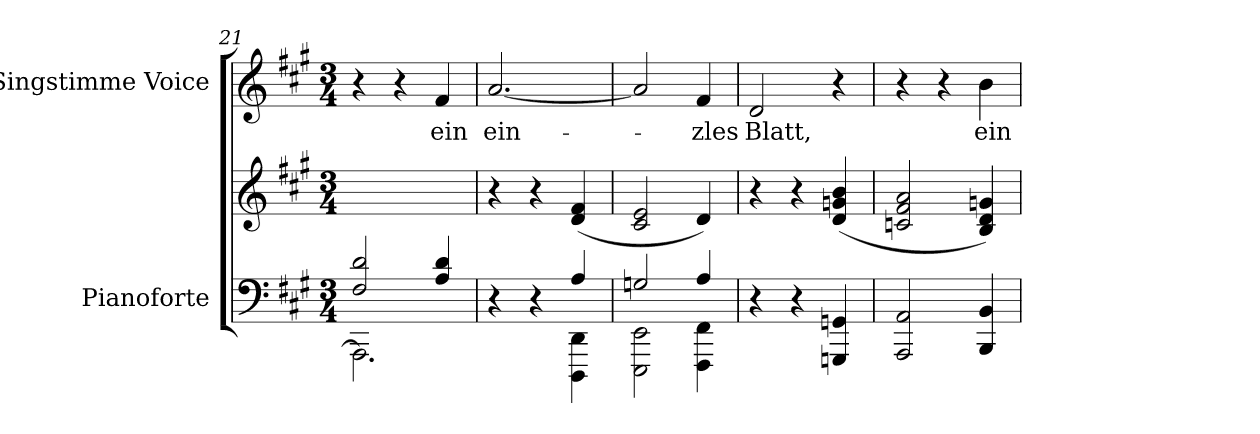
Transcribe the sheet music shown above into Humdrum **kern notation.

**kern	**kern	**kern	**text
*part2	*part2	*part1	*part1
*staff3	*staff2	*staff1	*staff1
*I"Pianoforte	*	*I"Singstimme Voice	*
*I'Pno	*	*	*
*clefF4	*clefG2	*clefG2	*
*k[f#c#g#]	*k[f#c#g#]	*k[f#c#g#]	*
*M3/4	*M3/4	*M3/4	*
=21	=21	=21	=21
*^	*	*	*
2F#/ 2d/	2.AAA\]	2.ryy	4r	.
.	.	.	4r	.
4A/ 4d/	.	.	4f#/	ein
=22	=22	=22	=22	=22
4r	2ryy	4r	[2.a/	ein-
4r	.	4r	.	.
4DDD\ 4DD\	4A/	(>4d/ 4f#/	.	.
=23	=23	=23	=23	=23
2EEE\ 2EE\	2Gn/	2c#/ 2e/	2a/]	.
4FFF#\ 4FF#\	4A/	4d/)	4f#/	-zles
*v	*v	*	*	*
=24	=24	=24	=24
4r	4r	2d/	Blatt,
4r	4r	.	.
4GGGn/ 4GGn/	(>4d/ 4gn/ 4b/	4r	.
=25	=25	=25	=25
2AAA/ 2AA/	2cn/ 2f#/ 2a/	4r	.
.	.	4r	.
4BBB/ 4BB/	4B/ 4d/ 4gn/)	4b\	ein
=	=	=	=
*-	*-	*-	*-
